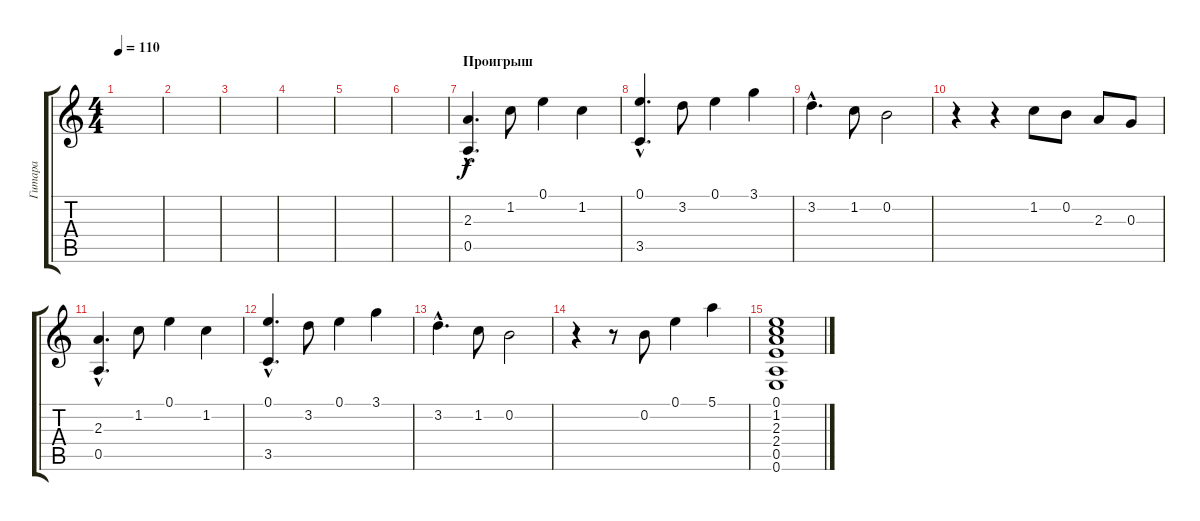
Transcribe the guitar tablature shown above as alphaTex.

\track ("Гитара" "Гитара") {instrument acousticguitarnylon}
\staff {score tabs}
\tuning (E4 B3 G3 D3 A2 E2) {hide}
\ts (4 4)
\tempo 110
\clef g2
\ks c
|
|
|
|
|
|
\section ("" "Проигрыш")
(2.3{hac} 0.5{hac}).4{d} 1.2.8 0.1.4 1.2.4 |
(0.1{hac} 3.5{hac}).4{d} 3.2.8 0.1.4 3.1.4 |
3.2{hac}.4{d} 1.2.8 0.2.2 |
r.4 r.4 1.2.8 0.2.8 2.3.8 0.3.8 |
(2.3{hac} 0.5{hac}).4{d} 1.2.8 0.1.4 1.2.4 |
(0.1{hac} 3.5{hac}).4{d} 3.2.8 0.1.4 3.1.4 |
3.2{hac}.4{d} 1.2.8 0.2.2 |
r.4 r.8 0.2.8 0.1.4 5.1.4 |
(0.1 1.2 2.3 2.4 0.5 0.6).1
